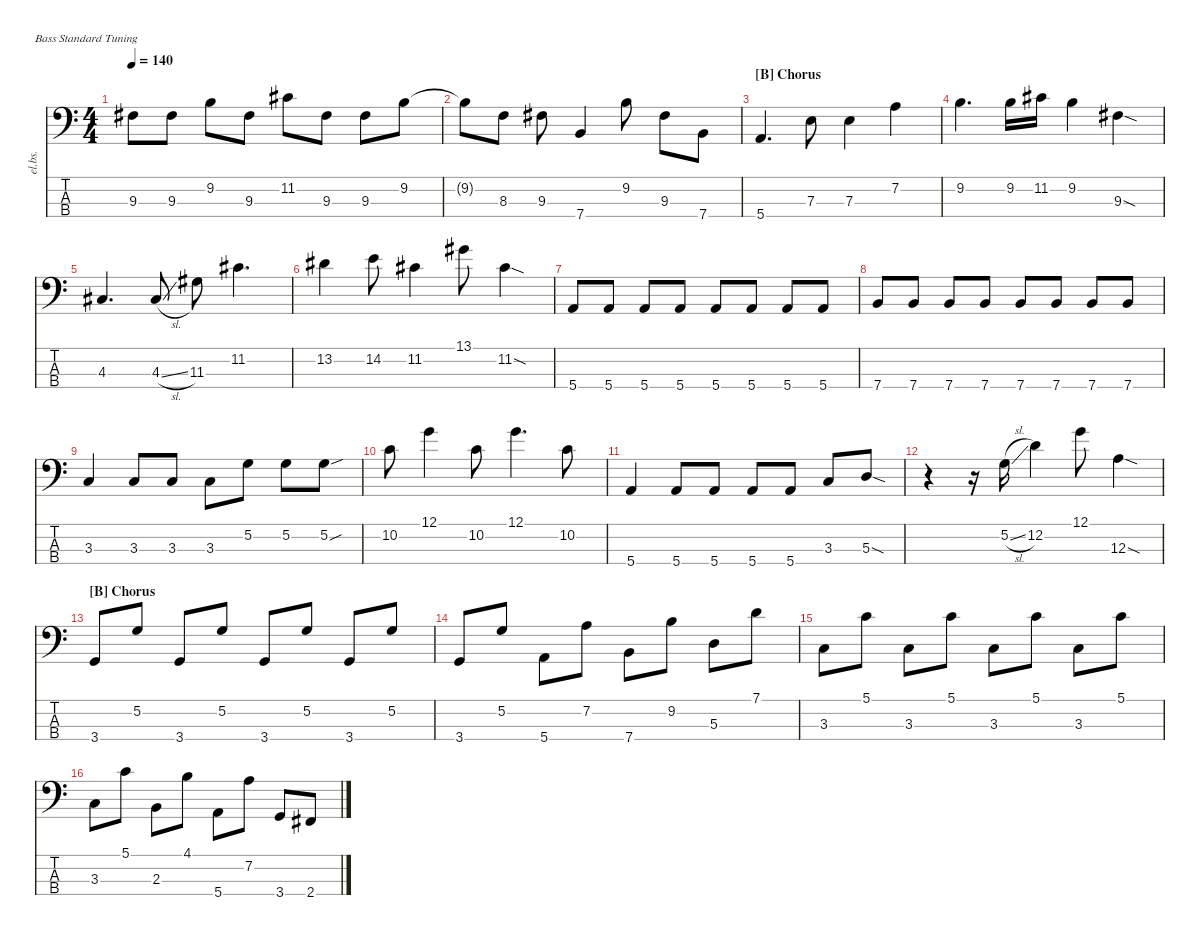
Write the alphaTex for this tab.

\defaultSystemsLayout 4
\hideDynamics
\bracketExtendMode nobrackets
\otherSystemsTrackNameOrientation horizontal
\track ("Electric Bass" "el.bs.") {instrument electricbassfinger}
\staff {score tabs}
\tuning (G2 D2 A1 E1)
\ts (4 4)
\tempo 140
\clef f4
\ks c
9.3{acc #}.8{dy mf beam Down} 9.3{acc #}.8{beam Down} 9.2.8{beam Down} 9.3{acc #}.8{beam Down} 11.2{acc #}.8{beam Down} 9.3{acc #}.8{beam Down} 9.3{acc #}.8{beam Down} 9.2.8{beam Down} |
9.2{t}.8{beam Down} 8.3.8{beam Down} 9.3{acc #}.8{beam Down} 7.4.4{beam Up} 9.2.8{beam Down} 9.3{acc #}.8{beam Down} 7.4.8{beam Down} |
\section ("B" "Chorus")
5.4.4{d beam Up} 7.3.8{beam Down} 7.3.4{beam Down} 7.2.4{beam Down} |
9.2.4{d beam Down} 9.2.16{beam Down} 11.2{acc #}.16{beam Down} 9.2.4{beam Down} 9.3{sod acc #}.4{beam Down} |
4.3{acc #}.4{d beam Up} 4.3{sl acc #}.8{beam Up} 11.3{acc #}.8{beam Down} 11.2{acc #}.4{d beam Down} |
13.2{acc #}.4{beam Down} 14.2.8{beam Down} 11.2{acc #}.4{beam Down} 13.1{acc #}.8{beam Down} 11.2{sod acc #}.4{beam Down} |
5.4.8{beam Up} 5.4.8{beam Up} 5.4.8{beam Up} 5.4.8{beam Up} 5.4.8{beam Up} 5.4.8{beam Up} 5.4.8{beam Up} 5.4.8{beam Up} |
7.4.8{beam Up} 7.4.8{beam Up} 7.4.8{beam Up} 7.4.8{beam Up} 7.4.8{beam Up} 7.4.8{beam Up} 7.4.8{beam Up} 7.4.8{beam Up} |
3.3.4{beam Up} 3.3.8{beam Up} 3.3.8{beam Up} 3.3.8{beam Down} 5.2.8{beam Down} 5.2.8{beam Down} 5.2{sou}.8{beam Down} |
10.2.8{beam Down} 12.1.4{beam Down} 10.2.8{beam Down} 12.1.4{d beam Down} 10.2.8{beam Down} |
5.4.4{beam Up} 5.4.8{beam Up} 5.4.8{beam Up} 5.4.8{beam Up} 5.4.8{beam Up} 3.3.8{beam Up} 5.3{sod}.8{beam Up} |
r.4{beam Down} r.16{beam Down} 5.2{sl}.16{beam Down} 12.2.4{beam Down} 12.1.8{beam Down} 12.3{sod}.4{beam Down} |
\section ("B" "Chorus")
3.4.8{beam Up} 5.2.8{beam Up} 3.4.8{beam Up} 5.2.8{beam Up} 3.4.8{beam Up} 5.2.8{beam Up} 3.4.8{beam Up} 5.2.8{beam Up} |
3.4.8{beam Up} 5.2.8{beam Up} 5.4.8{beam Down} 7.2.8{beam Down} 7.4.8{beam Down} 9.2.8{beam Down} 5.3.8{beam Down} 7.1.8{beam Down} |
3.3.8{beam Down} 5.1.8{beam Down} 3.3.8{beam Down} 5.1.8{beam Down} 3.3.8{beam Down} 5.1.8{beam Down} 3.3.8{beam Down} 5.1.8{beam Down} |
3.3.8{beam Down} 5.1.8{beam Down} 2.3.8{beam Down} 4.1.8{beam Down} 5.4.8{beam Down} 7.2.8{beam Down} 3.4.8{beam Up} 2.4{acc #}.8{beam Up}
